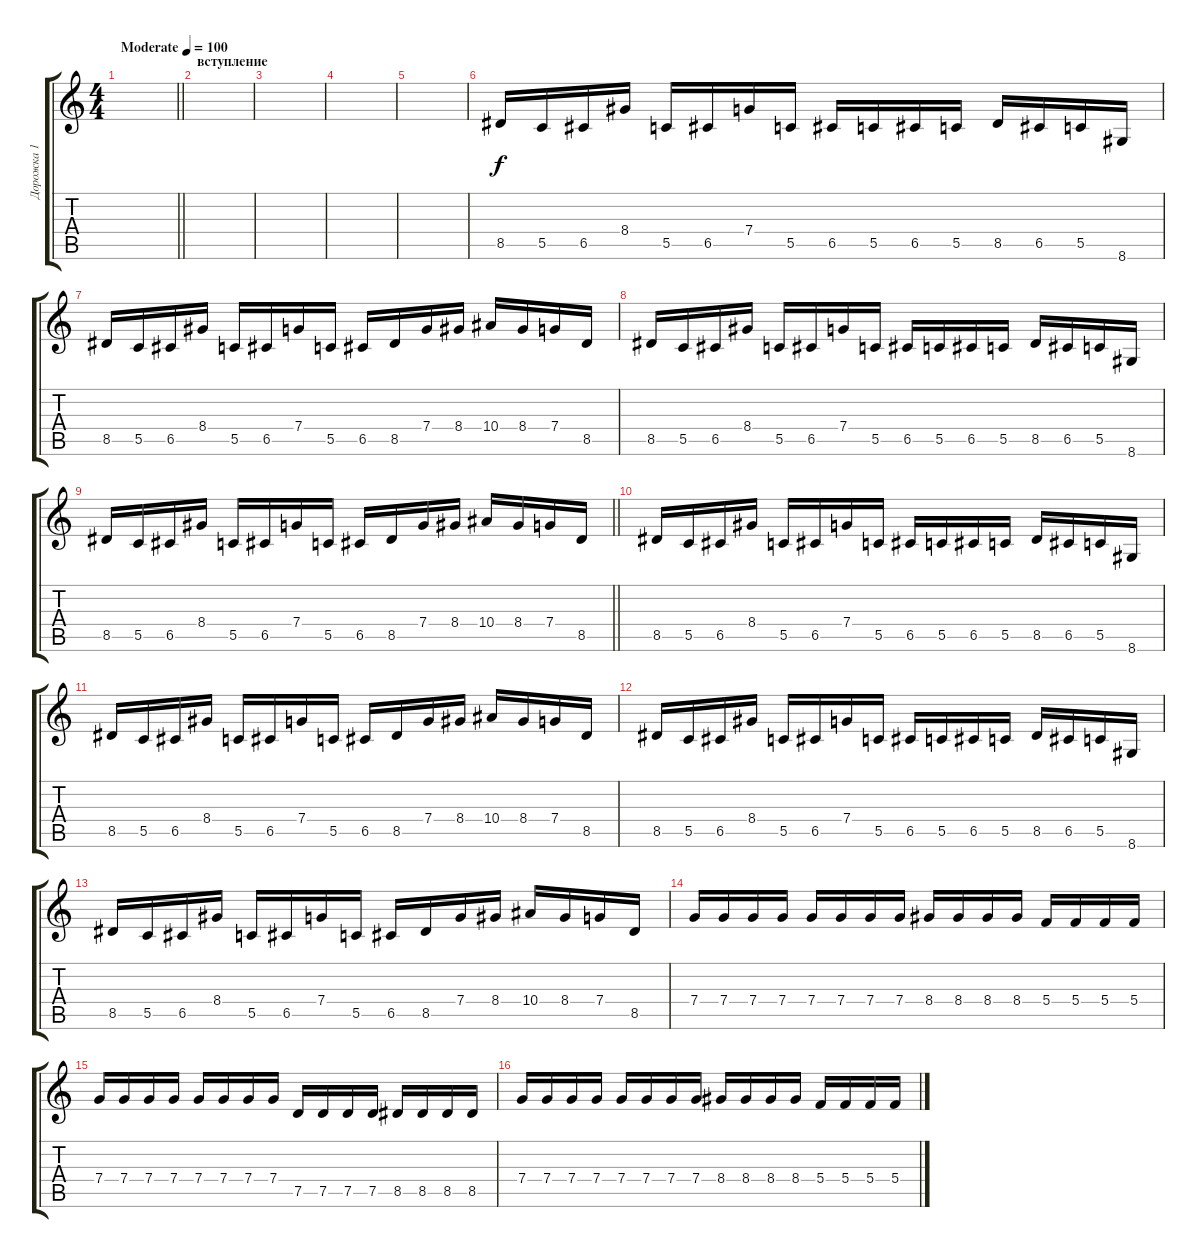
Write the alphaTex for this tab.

\track ("Дорожка 1" "Дорожка 1") {instrument distortionguitar}
\staff {score tabs}
\tuning (D4 A3 F3 C3 G2 C2) {hide}
\ts (4 4)
\tempo (100 "Moderate")
\clef g2
\barLineRight lightlight
\ks c
|
\section ("" "вступление")
|
|
|
|
8.5.16 5.5.16 6.5.16 8.4.16 5.5.16 6.5.16 7.4.16 5.5.16 6.5.16 5.5.16 6.5.16 5.5.16 8.5.16 6.5.16 5.5.16 8.6.16 |
8.5.16 5.5.16 6.5.16 8.4.16 5.5.16 6.5.16 7.4.16 5.5.16 6.5.16 8.5.16 7.4.16 8.4.16 10.4.16 8.4.16 7.4.16 8.5.16 |
8.5.16 5.5.16 6.5.16 8.4.16 5.5.16 6.5.16 7.4.16 5.5.16 6.5.16 5.5.16 6.5.16 5.5.16 8.5.16 6.5.16 5.5.16 8.6.16 |
\barLineRight lightlight
8.5.16 5.5.16 6.5.16 8.4.16 5.5.16 6.5.16 7.4.16 5.5.16 6.5.16 8.5.16 7.4.16 8.4.16 10.4.16 8.4.16 7.4.16 8.5.16 |
8.5.16 5.5.16 6.5.16 8.4.16 5.5.16 6.5.16 7.4.16 5.5.16 6.5.16 5.5.16 6.5.16 5.5.16 8.5.16 6.5.16 5.5.16 8.6.16 |
8.5.16 5.5.16 6.5.16 8.4.16 5.5.16 6.5.16 7.4.16 5.5.16 6.5.16 8.5.16 7.4.16 8.4.16 10.4.16 8.4.16 7.4.16 8.5.16 |
8.5.16 5.5.16 6.5.16 8.4.16 5.5.16 6.5.16 7.4.16 5.5.16 6.5.16 5.5.16 6.5.16 5.5.16 8.5.16 6.5.16 5.5.16 8.6.16 |
8.5.16 5.5.16 6.5.16 8.4.16 5.5.16 6.5.16 7.4.16 5.5.16 6.5.16 8.5.16 7.4.16 8.4.16 10.4.16 8.4.16 7.4.16 8.5.16 |
7.4.16 7.4.16 7.4.16 7.4.16 7.4.16 7.4.16 7.4.16 7.4.16 8.4.16 8.4.16 8.4.16 8.4.16 5.4.16 5.4.16 5.4.16 5.4.16 |
7.4.16 7.4.16 7.4.16 7.4.16 7.4.16 7.4.16 7.4.16 7.4.16 7.5.16 7.5.16 7.5.16 7.5.16 8.5.16 8.5.16 8.5.16 8.5.16 |
7.4.16 7.4.16 7.4.16 7.4.16 7.4.16 7.4.16 7.4.16 7.4.16 8.4.16 8.4.16 8.4.16 8.4.16 5.4.16 5.4.16 5.4.16 5.4.16
